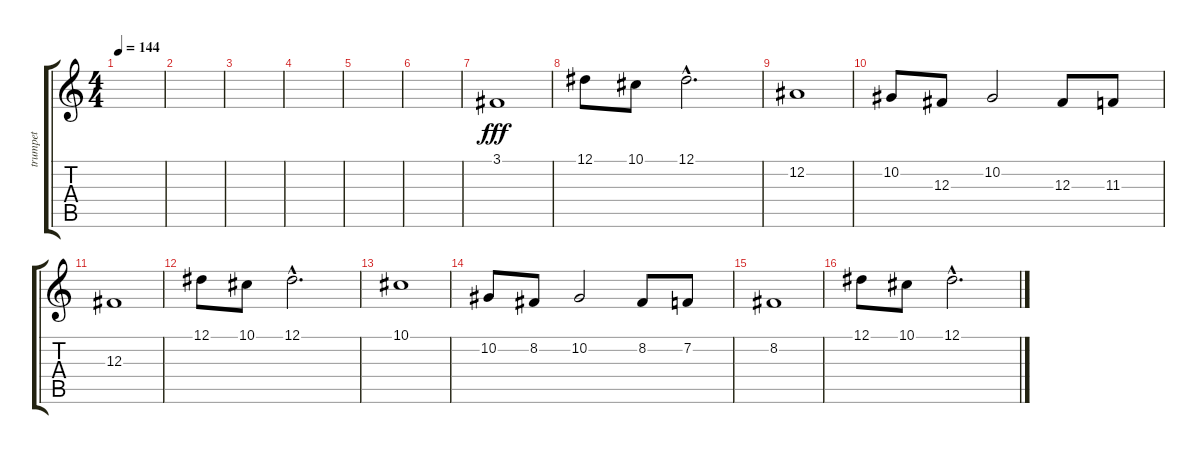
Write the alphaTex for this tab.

\track ("trumpet" "trumpet") {instrument stringensemble1}
\staff {score tabs}
\tuning (Eb4 Bb3 Gb3 Db3 Ab2 Eb2) {hide}
\ts (4 4)
\tempo 144
\clef g2
\ks c
|
|
|
|
|
|
3.1.1{dy fff} |
12.1.8 10.1.8 12.1{hac}.2{d} |
12.2.1 |
10.2.8 12.3.8 10.2.2 12.3.8 11.3.8 |
12.3.1 |
12.1.8 10.1.8 12.1{hac}.2{d} |
10.1.1 |
10.2.8 8.2.8 10.2.2 8.2.8 7.2.8 |
8.2.1 |
12.1.8 10.1.8 12.1{hac}.2{d}
